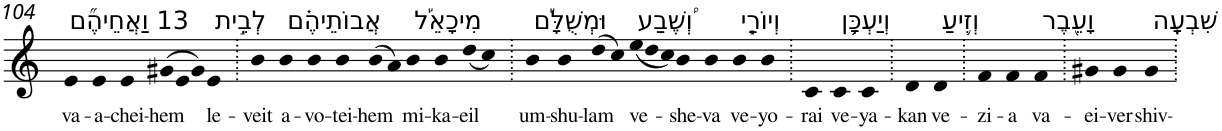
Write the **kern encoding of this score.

**kern	**text
*part1	*part1
*staff1	*staff1
*I"Piano	*
*I'Pno	*
!!LO:PB:g=z
*clefG2	*
*k[]	*
=104	=104
!LO:TX:a:t=13 וַאֲחֵיהֶ֞ם	!
!	!LO:LY:b
4e	va-
!	!LO:LY:b
4e	-a-
!	!LO:LY:b
4e	-chei-
*Xtuplet	*
!	!LO:LY:b
(>12g#X	-hem
12e	.
12g#)	.
!LO:TX:a:t=לְבֵ֣ית	!
!	!LO:LY:b
4e	le-
=105.	=105.
!	!LO:LY:b
4b	-veit
!LO:TX:a:t=אֲבוֹתֵיהֶ֗ם	!
!	!LO:LY:b
4b	a-
!	!LO:LY:b
4b	-vo-
!	!LO:LY:b
4b	-tei-
!	!LO:LY:b
(>8b	-hem
8a)	.
!LO:TX:a:t=מִיכָאֵ֡ל	!
!	!LO:LY:b
4b	mi-
!	!LO:LY:b
4b	-ka-
!	!LO:LY:b
(<8dd	-eil
8cc)	.
=106.	=106.
!LO:TX:a:t=וּמְשֻׁלָּ֡ם	!
!	!LO:LY:b
4b	um-
!	!LO:LY:b
4b	-shu-
!	!LO:LY:b
(>8dd	-lam
8cc)	.
!LO:TX:a:t=וְ֠שֶׁבַע	!
!	!LO:LY:b
(<12ee	ve-
12dd	.
12cc)	.
!	!LO:LY:b
4b	-she-
!	!LO:LY:b
4b	-va
!LO:TX:a:t=וְיוֹרַ֧י	!
!	!LO:LY:b
4b	ve-
!	!LO:LY:b
4b	-yo-
=107.	=107.
!	!LO:LY:b
4c	-rai
!LO:TX:a:t=וְיַעְכָּ֛ן	!
!	!LO:LY:b
4c	ve-
!	!LO:LY:b
4c	-ya-
=108.	=108.
!	!LO:LY:b
4d	-kan
!LO:TX:a:t=וְזִ֥יעַ	!
!	!LO:LY:b
4d	ve-
=109.	=109.
!	!LO:LY:b
4f	-zi-
!	!LO:LY:b
4f	-a
!LO:TX:a:t=וָעֵ֖בֶר	!
!	!LO:LY:b
4f	va-
=110.	=110.
!	!LO:LY:b
4g#X	-ei-
!	!LO:LY:b
4g#	-ver
!LO:TX:a:t=שִׁבְעָֽה	!
!	!LO:LY:b
4g#	shiv-
=.	=.
*-	*-
